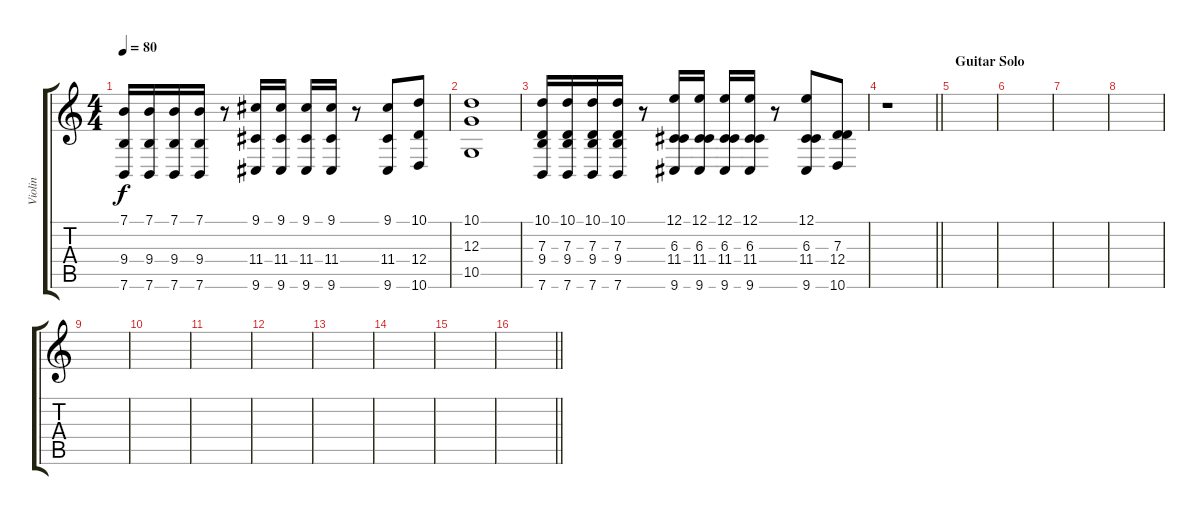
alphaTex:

\track ("Violin" "Violin") {solo instrument violin}
\staff {score tabs}
\tuning (E4 B3 G3 D3 A2 E2) {hide}
\ts (4 4)
\tempo 80
\clef g2
\ks c
(7.1 9.4 7.6).16{dy f} (7.1 9.4 7.6).16 (7.1 9.4 7.6).16 (7.1 9.4 7.6).16 r.8 (9.1 11.4 9.6).16 (9.1 11.4 9.6).16 (9.1 11.4 9.6).16 (9.1 11.4 9.6).16 r.8 (9.1 11.4 9.6).8 (10.1 12.4 10.6).8 |
(10.1 12.3 10.5).1 |
(10.1 7.3 9.4 7.6).16 (10.1 7.3 9.4 7.6).16 (10.1 7.3 9.4 7.6).16 (10.1 7.3 9.4 7.6).16 r.8 (12.1 6.3 11.4 9.6).16 (12.1 6.3 11.4 9.6).16 (12.1 6.3 11.4 9.6).16 (12.1 6.3 11.4 9.6).16 r.8 (12.1 6.3 11.4 9.6).8 (7.3 12.4 10.6).8 |
\barLineRight lightlight
r.1 |
\section ("" "Guitar Solo")
|
|
|
|
|
|
|
|
|
|
|
\barLineRight lightlight
